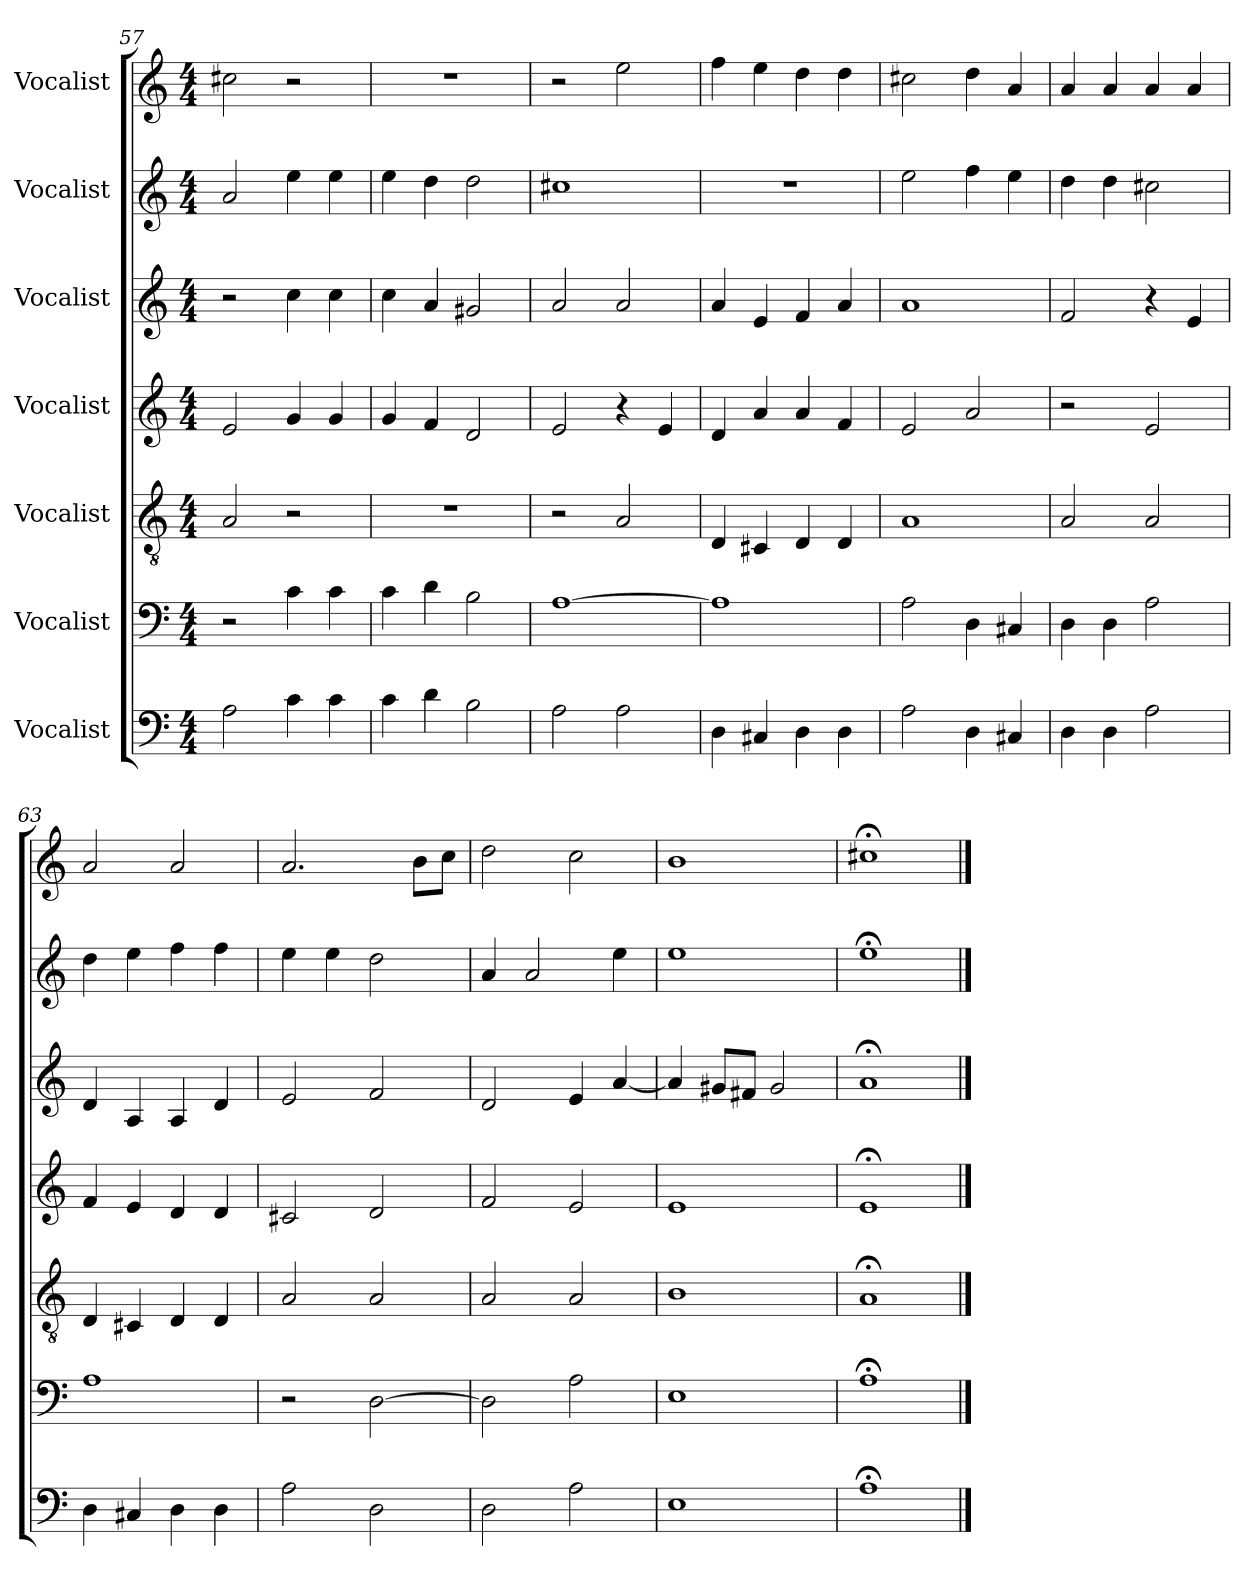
**kern	**kern	**kern	**kern	**kern	**kern	**kern
*part7	*part6	*part5	*part4	*part3	*part2	*part1
*staff7	*staff6	*staff5	*staff4	*staff3	*staff2	*staff1
*I"Vocalist	*I"Vocalist	*I"Vocalist	*I"Vocalist	*I"Vocalist	*I"Vocalist	*I"Vocalist
*clefF4	*clefF4	*clefGv2	*clefG2	*clefG2	*clefG2	*clefG2
*k[]	*k[]	*k[]	*k[]	*k[]	*k[]	*k[]
*M4/4	*M4/4	*M4/4	*M4/4	*M4/4	*M4/4	*M4/4
=57	=57	=57	=57	=57	=57	=57
2A\	2r	2A/	2e/	2r	2a/	2cc#X\
4c\	4c\	2r	4g/	4cc\	4ee\	2r
4c\	4c\	.	4g/	4cc\	4ee\	.
=58	=58	=58	=58	=58	=58	=58
4c\	4c\	1r	4g/	4cc\	4ee\	1r
4d\	4d\	.	4f/	4a/	4dd\	.
2B\	2B\	.	2d/	2g#X/	2dd\	.
=59	=59	=59	=59	=59	=59	=59
2A\	[1A	2r	2e/	2a/	1cc#X	2r
2A\	.	2A/	4r	2a/	.	2ee\
.	.	.	4e/	.	.	.
=60	=60	=60	=60	=60	=60	=60
4D\	1A]	4D/	4d/	4a/	1r	4ff\
4C#X/	.	4C#X/	4a/	4e/	.	4ee\
4D\	.	4D/	4a/	4f/	.	4dd\
4D\	.	4D/	4f/	4a/	.	4dd\
=61	=61	=61	=61	=61	=61	=61
2A\	2A\	1A	2e/	1a	2ee\	2cc#X\
4D\	4D\	.	2a/	.	4ff\	4dd\
4C#X/	4C#X/	.	.	.	4ee\	4a/
=62	=62	=62	=62	=62	=62	=62
4D\	4D\	2A/	2r	2f/	4dd\	4a/
4D\	4D\	.	.	.	4dd\	4a/
2A\	2A\	2A/	2e/	4r	2cc#X\	4a/
.	.	.	.	4e/	.	4a/
=63	=63	=63	=63	=63	=63	=63
4D\	1A	4D/	4f/	4d/	4dd\	2a/
4C#X/	.	4C#X/	4e/	4A/	4ee\	.
4D\	.	4D/	4d/	4A/	4ff\	2a/
4D\	.	4D/	4d/	4d/	4ff\	.
=64	=64	=64	=64	=64	=64	=64
2A\	2r	2A/	2c#X/	2e/	4ee\	2.a/
.	.	.	.	.	4ee\	.
2D\	[2D\	2A/	2d/	2f/	2dd\	.
.	.	.	.	.	.	8b\L
.	.	.	.	.	.	8cc\J
=65	=65	=65	=65	=65	=65	=65
2D\	2D\]	2A/	2f/	2d/	4a/	2dd\
.	.	.	.	.	2a/	.
2A\	2A\	2A/	2e/	4e/	.	2cc\
.	.	.	.	[4a/	4ee\	.
=66	=66	=66	=66	=66	=66	=66
1E	1E	1B	1e	4a/]	1ee	1b
.	.	.	.	8g#X/L	.	.
.	.	.	.	8f#X/J	.	.
.	.	.	.	2g#/	.	.
=67	=67	=67	=67	=67	=67	=67
1A;<	1A;<	1A;<	1e;<	1a;<	1ee;<	1cc#X;<
==	==	==	==	==	==	==
*-	*-	*-	*-	*-	*-	*-
